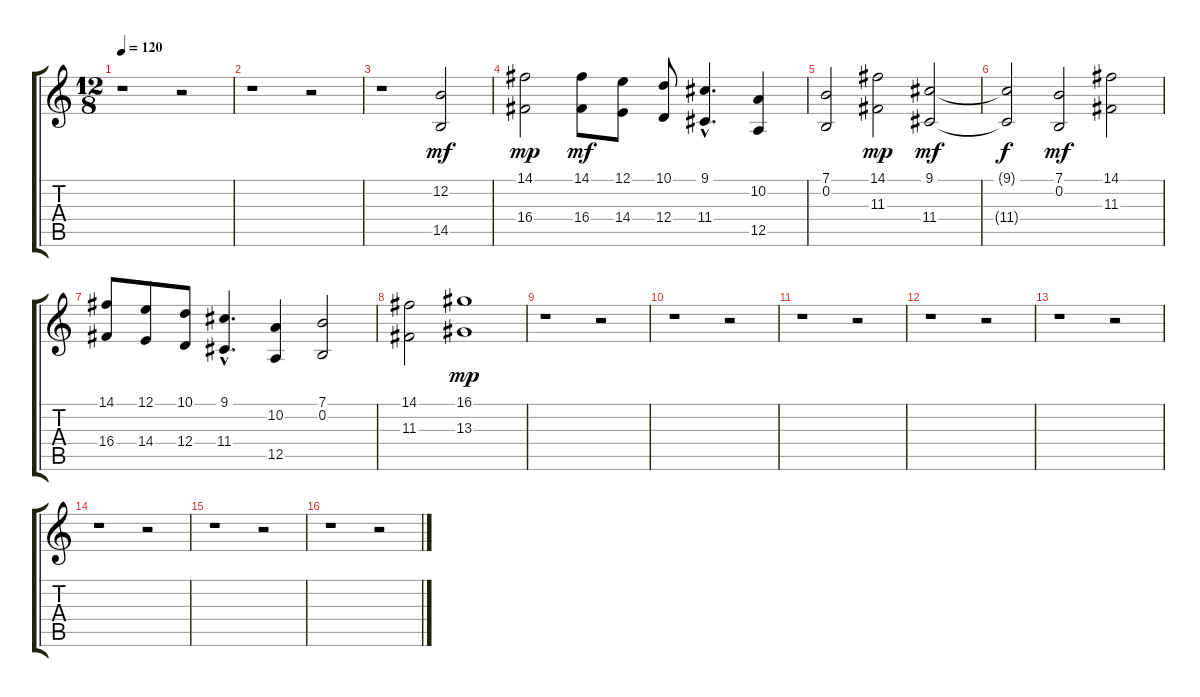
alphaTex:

\track "" {instrument violin}
\staff {score tabs}
\tuning (E4 B3 G3 D3 A2 E2) {hide}
\ts (12 8)
\tempo 120
\clef g2
\ks c
r.1{dy mf} r.2 |
r.1 r.2 |
r.1 (12.2 14.5).2 |
(14.1 16.4).2{dy mp} (14.1 16.4).8{dy mf} (12.1 14.4).8 (10.1 12.4).8 (9.1{hac} 11.4{hac}).4{d} (10.2 12.5).4 |
(7.1 0.2).2 (14.1 11.3).2{dy mp} (9.1 11.4).2{dy mf} |
(9.1{t} 11.4{t}).2{dy f} (7.1 0.2).2{dy mf} (14.1 11.3).2 |
(14.1 16.4).8 (12.1 14.4).8 (10.1 12.4).8 (9.1{hac} 11.4{hac}).4{d} (10.2 12.5).4 (7.1 0.2).2 |
(14.1 11.3).2 (16.1 13.3).1{dy mp} |
r.1 r.2 |
r.1 r.2 |
r.1 r.2 |
r.1 r.2 |
r.1 r.2 |
r.1 r.2 |
r.1 r.2 |
r.1 r.2
